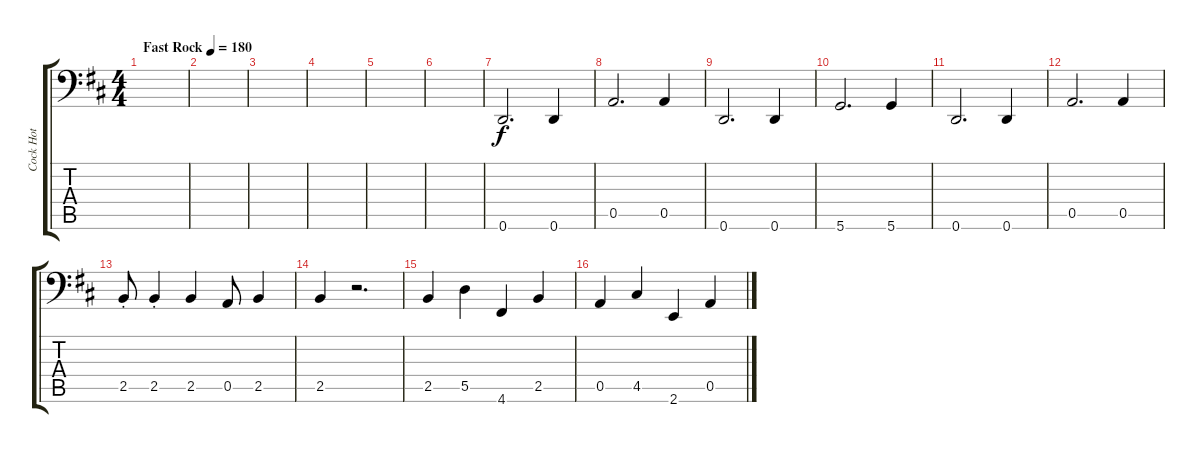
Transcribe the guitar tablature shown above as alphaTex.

\track ("Cock Hot" "Cock Hot") {instrument electricbassfinger}
\staff {score tabs}
\tuning (E3 B2 G2 D2 A1 D1) {hide}
\ts (4 4)
\tempo (180 "Fast Rock")
\clef f4
\ks d
|
|
|
|
|
|
0.6.2{d} 0.6.4 |
0.5.2{d} 0.5.4 |
0.6.2{d} 0.6.4 |
5.6.2{d} 5.6.4 |
0.6.2{d} 0.6.4 |
0.5.2{d} 0.5.4 |
2.5{st}.8 2.5{st}.4 2.5.4 0.5.8 2.5.4 |
2.5.4 r.2{d} |
2.5.4 5.5.4 4.6.4 2.5.4 |
0.5.4 4.5.4 2.6.4 0.5.4
